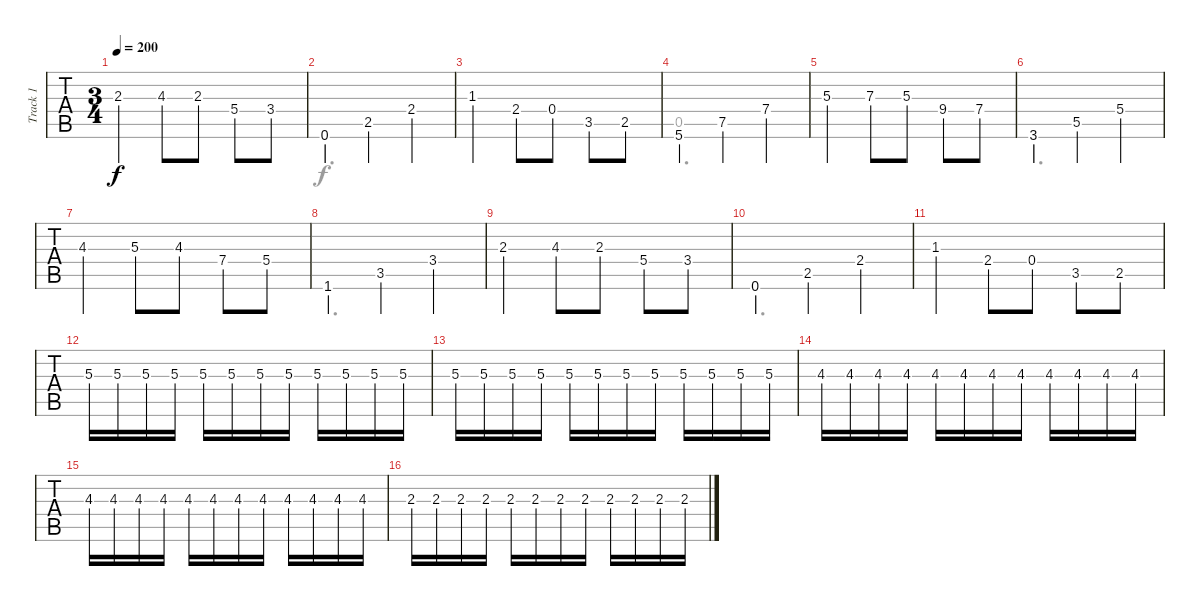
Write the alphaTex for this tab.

\track ("Track 1" "Track 1") {instrument distortionguitar}
\staff {tabs}
\tuning (C4 G3 Eb3 Bb2 F2 C2) {hide}
\voice
\ts (3 4)
\tempo 200
\clef g2
\ks c
2.3.4{dy f} 4.3.8 2.3.8 5.4.8 3.4.8 |
0.6.4 2.5.4 2.4.4 |
1.3.4 2.4.8 0.4.8 3.5.8 2.5.8 |
5.6.4 7.5.4 7.4.4 |
5.3.4 7.3.8 5.3.8 9.4.8 7.4.8 |
3.6.4 5.5.4 5.4.4 |
4.3.4 5.3.8 4.3.8 7.4.8 5.4.8 |
1.6.4 3.5.4 3.4.4 |
2.3.4 4.3.8 2.3.8 5.4.8 3.4.8 |
0.6.4 2.5.4 2.4.4 |
1.3.4 2.4.8 0.4.8 3.5.8 2.5.8 |
5.3.16 5.3.16 5.3.16 5.3.16 5.3.16 5.3.16 5.3.16 5.3.16 5.3.16 5.3.16 5.3.16 5.3.16 |
5.3.16 5.3.16 5.3.16 5.3.16 5.3.16 5.3.16 5.3.16 5.3.16 5.3.16 5.3.16 5.3.16 5.3.16 |
4.3.16 4.3.16 4.3.16 4.3.16 4.3.16 4.3.16 4.3.16 4.3.16 4.3.16 4.3.16 4.3.16 4.3.16 |
4.3.16 4.3.16 4.3.16 4.3.16 4.3.16 4.3.16 4.3.16 4.3.16 4.3.16 4.3.16 4.3.16 4.3.16 |
2.3.16 2.3.16 2.3.16 2.3.16 2.3.16 2.3.16 2.3.16 2.3.16 2.3.16 2.3.16 2.3.16 2.3.16
\voice
\clef g2
\ottava regular
\simile none
\ks c
|
0.6.2{d} |
|
0.5.2{d} |
|
3.6.2{d} |
|
1.6.2{d} |
|
0.6.2{d} |
|
|
|
|
|
